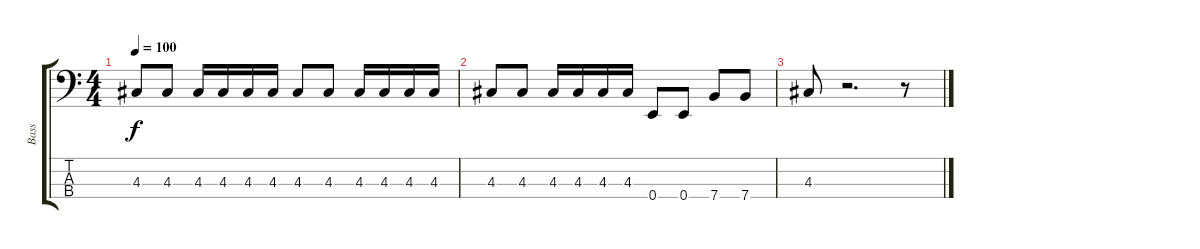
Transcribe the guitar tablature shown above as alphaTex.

\track ("Bass" "Bass") {instrument electricbassfinger}
\staff {score tabs}
\tuning (G2 D2 A1 E1) {hide}
\ts (4 4)
\tempo 100
\clef f4
\ks c
4.3.8{dy f} 4.3.8 4.3.16 4.3.16 4.3.16 4.3.16 4.3.8 4.3.8 4.3.16 4.3.16 4.3.16 4.3.16 |
4.3.8 4.3.8 4.3.16 4.3.16 4.3.16 4.3.16 0.4.8 0.4.8 7.4.8 7.4.8 |
4.3.8 r.2{d} r.8
